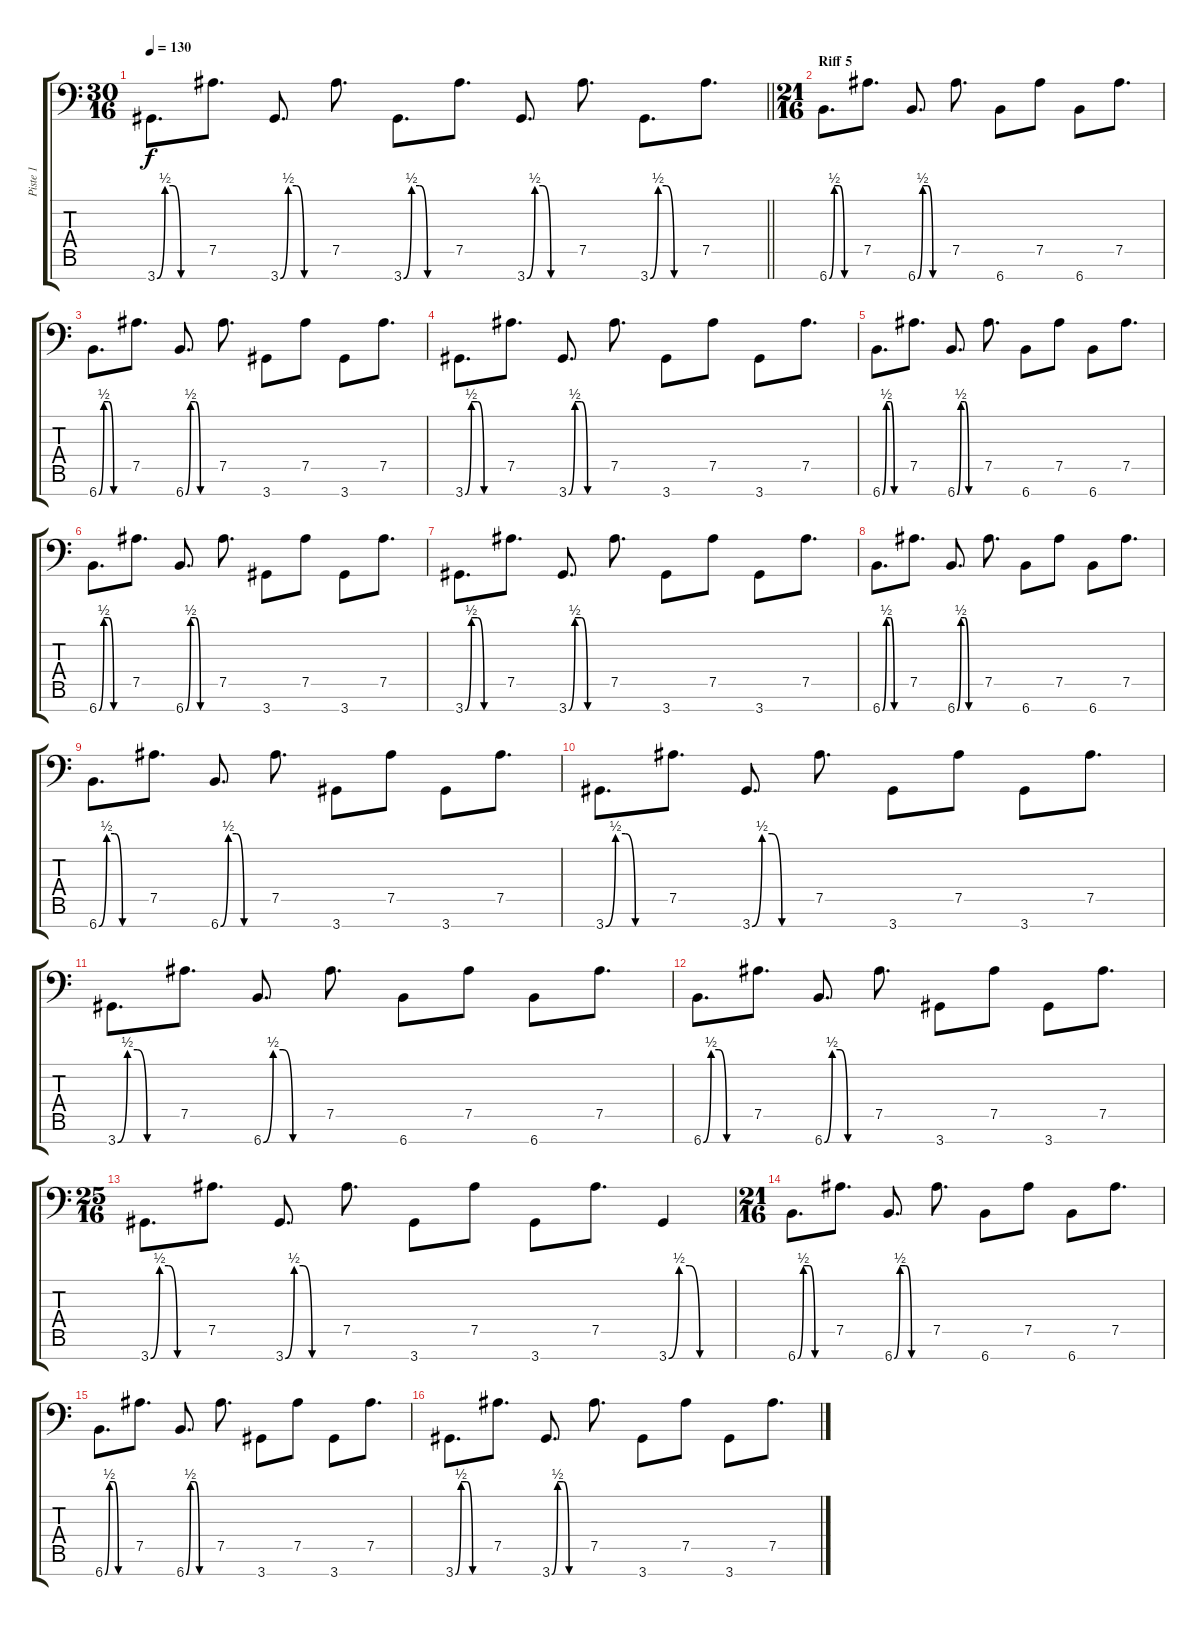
\track ("Piste 1" "Piste 1") {instrument distortionguitar}
\staff {score tabs}
\tuning (Bb3 Gb3 Db3 Ab2 Eb2 Bb1 F1) {hide}
\ts (30 16)
\tempo 130
\clef f4
\barLineRight lightlight
\ks c
3.7{be (custom 0 0 10 2 20 2 30 0 60 0)}.8{d dy f} 7.5.8{d} 3.7{be (custom 0 0 10 2 20 2 30 0 60 0)}.8{d} 7.5.8{d} 3.7{be (custom 0 0 10 2 20 2 30 0 60 0)}.8{d} 7.5.8{d} 3.7{be (custom 0 0 10 2 20 2 30 0 60 0)}.8{d} 7.5.8{d} 3.7{be (custom 0 0 10 2 20 2 30 0 60 0)}.8{d} 7.5.8{d} |
\ts (21 16)
\section ("" "Riff 5")
6.7{be (custom 0 0 10 2 20 2 30 0 60 0)}.8{d} 7.5.8{d} 6.7{be (custom 0 0 10 2 20 2 30 0 60 0)}.8{d} 7.5.8{d} 6.7.8 7.5.8 6.7.8 7.5.8{d} |
6.7{be (custom 0 0 10 2 20 2 30 0 60 0)}.8{d} 7.5.8{d} 6.7{be (custom 0 0 10 2 20 2 30 0 60 0)}.8{d} 7.5.8{d} 3.7.8 7.5.8 3.7.8 7.5.8{d} |
3.7{be (custom 0 0 10 2 20 2 30 0 60 0)}.8{d} 7.5.8{d} 3.7{be (custom 0 0 10 2 20 2 30 0 60 0)}.8{d} 7.5.8{d} 3.7.8 7.5.8 3.7.8 7.5.8{d} |
6.7{be (custom 0 0 10 2 20 2 30 0 60 0)}.8{d} 7.5.8{d} 6.7{be (custom 0 0 10 2 20 2 30 0 60 0)}.8{d} 7.5.8{d} 6.7.8 7.5.8 6.7.8 7.5.8{d} |
6.7{be (custom 0 0 10 2 20 2 30 0 60 0)}.8{d} 7.5.8{d} 6.7{be (custom 0 0 10 2 20 2 30 0 60 0)}.8{d} 7.5.8{d} 3.7.8 7.5.8 3.7.8 7.5.8{d} |
3.7{be (custom 0 0 10 2 20 2 30 0 60 0)}.8{d} 7.5.8{d} 3.7{be (custom 0 0 10 2 20 2 30 0 60 0)}.8{d} 7.5.8{d} 3.7.8 7.5.8 3.7.8 7.5.8{d} |
6.7{be (custom 0 0 10 2 20 2 30 0 60 0)}.8{d} 7.5.8{d} 6.7{be (custom 0 0 10 2 20 2 30 0 60 0)}.8{d} 7.5.8{d} 6.7.8 7.5.8 6.7.8 7.5.8{d} |
6.7{be (custom 0 0 10 2 20 2 30 0 60 0)}.8{d} 7.5.8{d} 6.7{be (custom 0 0 10 2 20 2 30 0 60 0)}.8{d} 7.5.8{d} 3.7.8 7.5.8 3.7.8 7.5.8{d} |
3.7{be (custom 0 0 10 2 20 2 30 0 60 0)}.8{d} 7.5.8{d} 3.7{be (custom 0 0 10 2 20 2 30 0 60 0)}.8{d} 7.5.8{d} 3.7.8 7.5.8 3.7.8 7.5.8{d} |
3.7{be (custom 0 0 10 2 20 2 30 0 60 0)}.8{d} 7.5.8{d} 6.7{be (custom 0 0 10 2 20 2 30 0 60 0)}.8{d} 7.5.8{d} 6.7.8 7.5.8 6.7.8 7.5.8{d} |
6.7{be (custom 0 0 10 2 20 2 30 0 60 0)}.8{d} 7.5.8{d} 6.7{be (custom 0 0 10 2 20 2 30 0 60 0)}.8{d} 7.5.8{d} 3.7.8 7.5.8 3.7.8 7.5.8{d} |
\ts (25 16)
3.7{be (custom 0 0 10 2 20 2 30 0 60 0)}.8{d} 7.5.8{d} 3.7{be (custom 0 0 10 2 20 2 30 0 60 0)}.8{d} 7.5.8{d} 3.7.8 7.5.8 3.7.8 7.5.8{d} 3.7{be (custom 0 0 10 2 20 2 30 0 60 0)}.4 |
\ts (21 16)
6.7{be (custom 0 0 10 2 20 2 30 0 60 0)}.8{d} 7.5.8{d} 6.7{be (custom 0 0 10 2 20 2 30 0 60 0)}.8{d} 7.5.8{d} 6.7.8 7.5.8 6.7.8 7.5.8{d} |
6.7{be (custom 0 0 10 2 20 2 30 0 60 0)}.8{d} 7.5.8{d} 6.7{be (custom 0 0 10 2 20 2 30 0 60 0)}.8{d} 7.5.8{d} 3.7.8 7.5.8 3.7.8 7.5.8{d} |
3.7{be (custom 0 0 10 2 20 2 30 0 60 0)}.8{d} 7.5.8{d} 3.7{be (custom 0 0 10 2 20 2 30 0 60 0)}.8{d} 7.5.8{d} 3.7.8 7.5.8 3.7.8 7.5.8{d}
